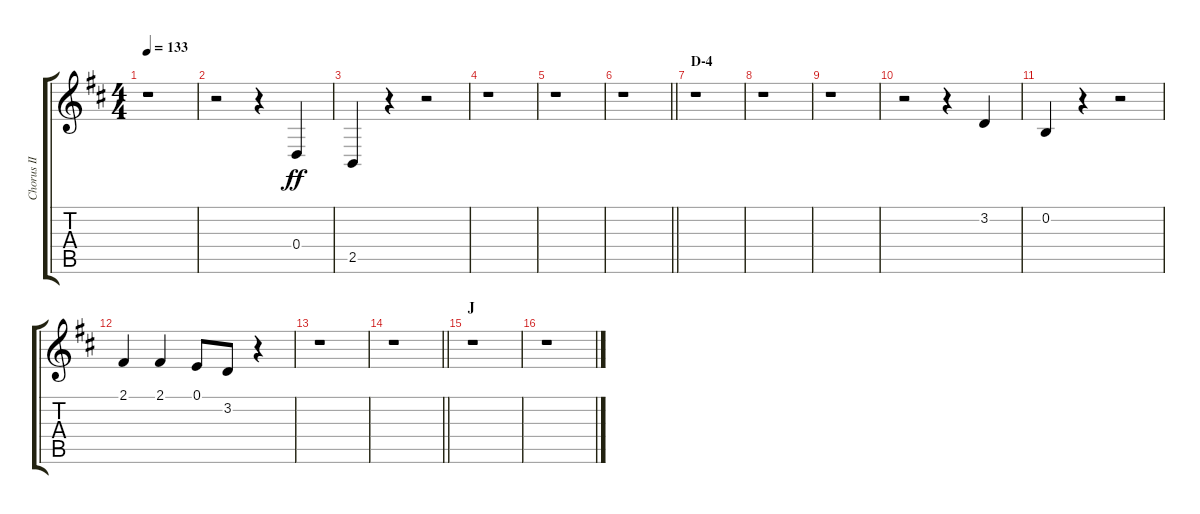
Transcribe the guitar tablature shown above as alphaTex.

\track ("Chorus II" "Chorus II") {instrument voiceoohs}
\staff {score tabs}
\tuning (E4 B3 G3 D3 A2 E2) {hide}
\ts (4 4)
\tempo 133
\clef g2
\ks d
r.1{dy ff} |
r.2 r.4 0.4.4 |
2.5.4 r.4 r.2 |
r.1 |
r.1 |
\barLineRight lightlight
r.1 |
\section ("" "D-4")
r.1 |
r.1 |
r.1 |
r.2 r.4 3.2.4 |
0.2.4 r.4 r.2 |
2.1.4 2.1.4 0.1.8 3.2.8 r.4 |
r.1 |
\barLineRight lightlight
r.1 |
\section ("" "J")
r.1 |
r.1
